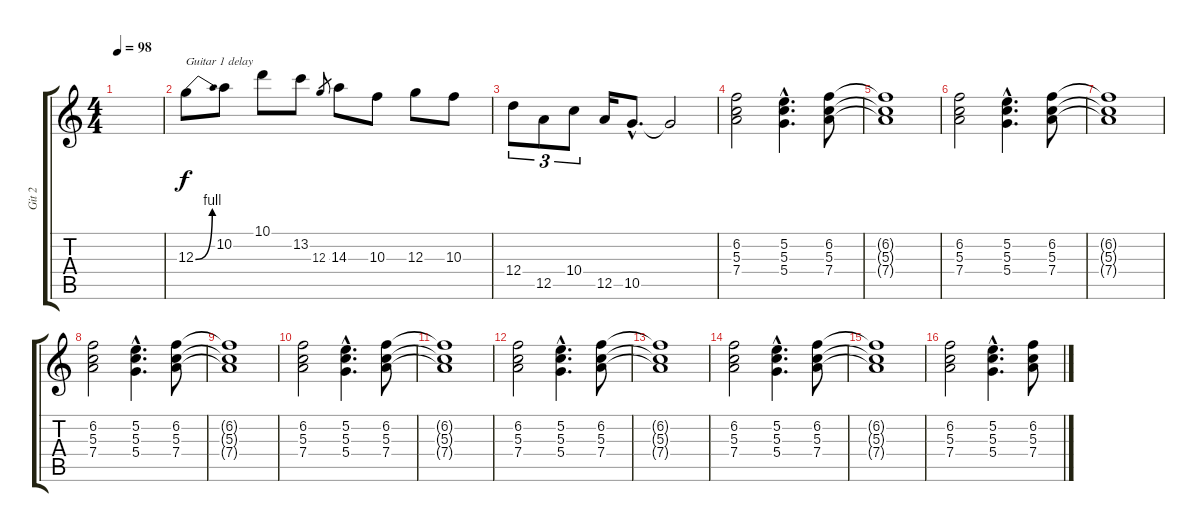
\track ("Git 2" "Git 2") {instrument overdrivenguitar}
\staff {score tabs}
\tuning (E4 B3 G3 D3 A2 E2) {hide}
\ts (4 4)
\tempo 98
\clef g2
\ks c
|
12.3{be (bend 0 0 60 4)}.8{txt "Guitar 1 delay" volume 11 balance 8 instrument distortionguitar} 10.2.8 10.1.8 13.2.8 12.3.8{gr} 14.3.8 10.3.8 12.3.8 10.3.8 |
12.4.8{tu (3 2)} 12.5.8{tu (3 2)} 10.4.8{tu (3 2)} 12.5.16 10.5{hac}.8{d} 10.5{t}.2 |
(6.2 5.3 7.4).2{volume 13 balance 6 instrument overdrivenguitar} (5.2{hac} 5.3{hac} 5.4{hac}).4{d} (6.2 5.3 7.4).8 |
(6.2{t} 5.3{t} 7.4{t}).1 |
(6.2 5.3 7.4).2 (5.2{hac} 5.3{hac} 5.4{hac}).4{d} (6.2 5.3 7.4).8 |
(6.2{t} 5.3{t} 7.4{t}).1 |
(6.2 5.3 7.4).2 (5.2{hac} 5.3{hac} 5.4{hac}).4{d} (6.2 5.3 7.4).8 |
(6.2{t} 5.3{t} 7.4{t}).1 |
(6.2 5.3 7.4).2 (5.2{hac} 5.3{hac} 5.4{hac}).4{d} (6.2 5.3 7.4).8 |
(6.2{t} 5.3{t} 7.4{t}).1 |
(6.2 5.3 7.4).2 (5.2{hac} 5.3{hac} 5.4{hac}).4{d} (6.2 5.3 7.4).8 |
(6.2{t} 5.3{t} 7.4{t}).1 |
(6.2 5.3 7.4).2 (5.2{hac} 5.3{hac} 5.4{hac}).4{d} (6.2 5.3 7.4).8 |
(6.2{t} 5.3{t} 7.4{t}).1 |
(6.2 5.3 7.4).2 (5.2{hac} 5.3{hac} 5.4{hac}).4{d} (6.2 5.3 7.4).8
